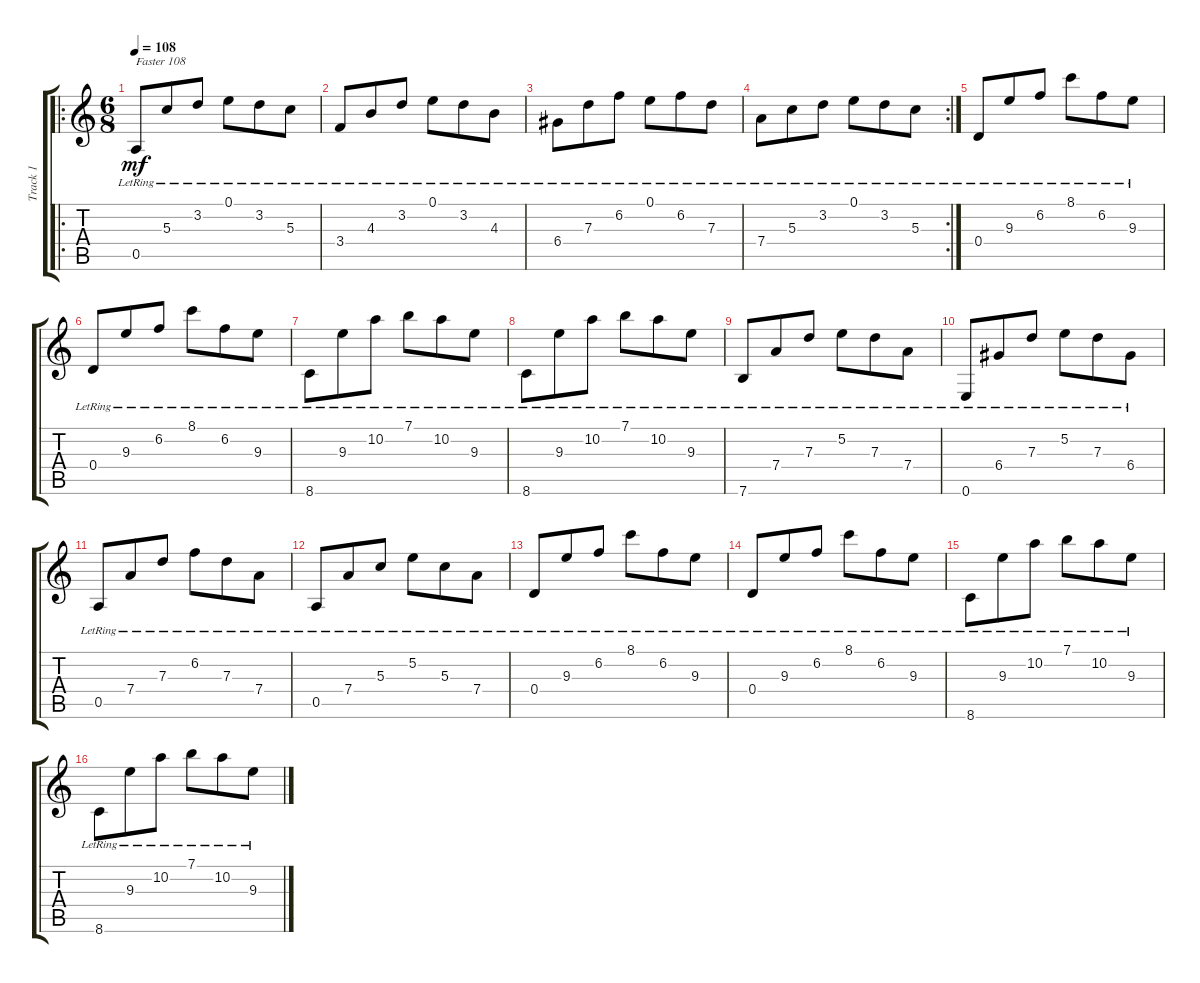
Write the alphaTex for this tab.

\track ("Track 1" "Track 1") {instrument acousticguitarnylon}
\staff {score tabs}
\tuning (E4 B3 G3 D3 A2 E2) {hide}
\ro
\ts (6 8)
\tempo 108
\clef g2
\ks c
0.5{lr}.8{txt "Faster 108" dy mf} 5.3{lr}.8 3.2{lr}.8 0.1{lr}.8 3.2{lr}.8 5.3{lr}.8 |
3.4{lr}.8 4.3{lr}.8 3.2{lr}.8 0.1{lr}.8 3.2{lr}.8 4.3{lr}.8 |
6.4{lr}.8 7.3{lr}.8 6.2{lr}.8 0.1{lr}.8 6.2{lr}.8 7.3{lr}.8 |
\rc 2
7.4{lr}.8 5.3{lr}.8 3.2{lr}.8 0.1{lr}.8 3.2{lr}.8 5.3{lr}.8 |
0.4{lr}.8 9.3{lr}.8 6.2{lr}.8 8.1{lr}.8 6.2{lr}.8 9.3{lr}.8 |
0.4{lr}.8 9.3{lr}.8 6.2{lr}.8 8.1{lr}.8 6.2{lr}.8 9.3{lr}.8 |
8.6{lr}.8 9.3{lr}.8 10.2{lr}.8 7.1{lr}.8 10.2{lr}.8 9.3{lr}.8 |
8.6{lr}.8 9.3{lr}.8 10.2{lr}.8 7.1{lr}.8 10.2{lr}.8 9.3{lr}.8 |
7.6{lr}.8 7.4{lr}.8 7.3{lr}.8 5.2{lr}.8 7.3{lr}.8 7.4{lr}.8 |
0.6{lr}.8 6.4{lr}.8 7.3{lr}.8 5.2{lr}.8 7.3{lr}.8 6.4{lr}.8 |
0.5{lr}.8 7.4{lr}.8 7.3{lr}.8 6.2{lr}.8 7.3{lr}.8 7.4{lr}.8 |
0.5{lr}.8 7.4{lr}.8 5.3{lr}.8 5.2{lr}.8 5.3{lr}.8 7.4{lr}.8 |
0.4{lr}.8 9.3{lr}.8 6.2{lr}.8 8.1{lr}.8 6.2{lr}.8 9.3{lr}.8 |
0.4{lr}.8 9.3{lr}.8 6.2{lr}.8 8.1{lr}.8 6.2{lr}.8 9.3{lr}.8 |
8.6{lr}.8 9.3{lr}.8 10.2{lr}.8 7.1{lr}.8 10.2{lr}.8 9.3{lr}.8 |
8.6{lr}.8 9.3{lr}.8 10.2{lr}.8 7.1{lr}.8 10.2{lr}.8 9.3{lr}.8
